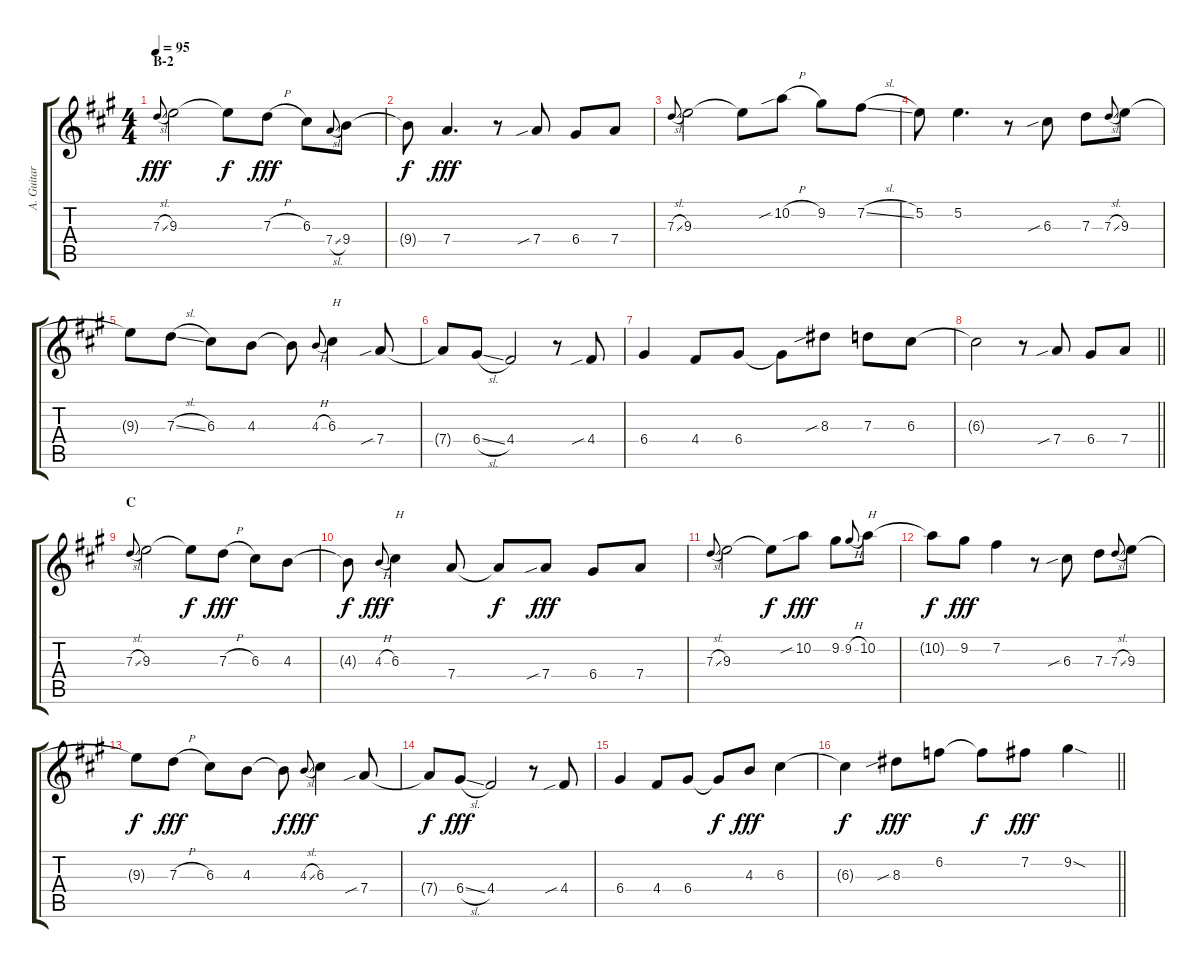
\track ("A. Guitar I" "A. Guitar ") {instrument acousticguitarsteel}
\staff {score tabs}
\tuning (E4 B3 G3 D3 A2 E2) {hide}
\ts (4 4)
\section ("" "B-2")
\tempo 95
\clef g2
\ks a
7.3{sl}.8{gr onbeat dy fff} 9.3.2 9.3{t}.8{dy f} 7.3{h}.8{dy fff} 6.3.8 7.4{sl}.8{gr onbeat} 9.4.8 |
9.4{t}.8{dy f} 7.4.4{d dy fff} r.8 7.4{sib}.8 6.4.8 7.4.8 |
7.3{sl}.8{gr onbeat} 9.3.2 9.3{t}.8 10.2{sib h}.8 9.2.8 7.2{sl}.8 |
5.2.8 5.2.4{d} r.8 6.3{sib}.8 7.3.8 7.3{sl}.8{gr onbeat} 9.3.8 |
9.3{t}.8 7.3{sl}.8 6.3.8 4.3.8 4.3{t}.8 4.3{h}.8{gr onbeat} 6.3.4{txt "H"} 7.4{sib}.8 |
7.4{t}.8 6.4{sl}.8 4.4.2 r.8 4.4{sib}.8 |
6.4.4 4.4.8 6.4.8 6.4{t}.8 8.3{sib}.8 7.3.8 6.3.8 |
\barLineRight lightlight
6.3{t}.2 r.8 7.4{sib}.8 6.4.8 7.4.8 |
\section ("" "C")
7.3{sl}.8{gr onbeat} 9.3.2 9.3{t}.8{dy f} 7.3{h}.8{dy fff} 6.3.8 4.3.8 |
4.3{t}.8{dy f} 4.3{h}.8{gr onbeat dy fff} 6.3.4{txt "H"} 7.4.8 7.4{t}.8{dy f} 7.4{sib}.8{dy fff} 6.4.8 7.4.8 |
7.3{sl}.8{gr onbeat} 9.3.2 9.3{t}.8{dy f} 10.2{sib}.8{dy fff} 9.2.8 9.2{h}.8{gr onbeat} 10.2.8{txt "H"} |
10.2{t}.8{dy f} 9.2.8{dy fff} 7.2.4 r.8 6.3{sib}.8 7.3.8 7.3{sl}.8{gr onbeat} 9.3.8 |
9.3{t}.8{dy f} 7.3{h}.8{dy fff} 6.3.8 4.3.8 4.3{t}.8{dy f} 4.3{sl}.8{gr onbeat dy fff} 6.3.4 7.4{sib}.8 |
7.4{t}.8{dy f} 6.4{sl}.8{dy fff} 4.4.2 r.8 4.4{sib}.8 |
6.4.4 4.4.8 6.4.8 6.4{t}.8{dy f} 4.3.8{dy fff} 6.3.4 |
\barLineRight lightlight
6.3{t}.4{dy f} 8.3{sib}.8{dy fff} 6.2.8 6.2{t}.8{dy f} 7.2.8{dy fff} 9.2{sod}.4
